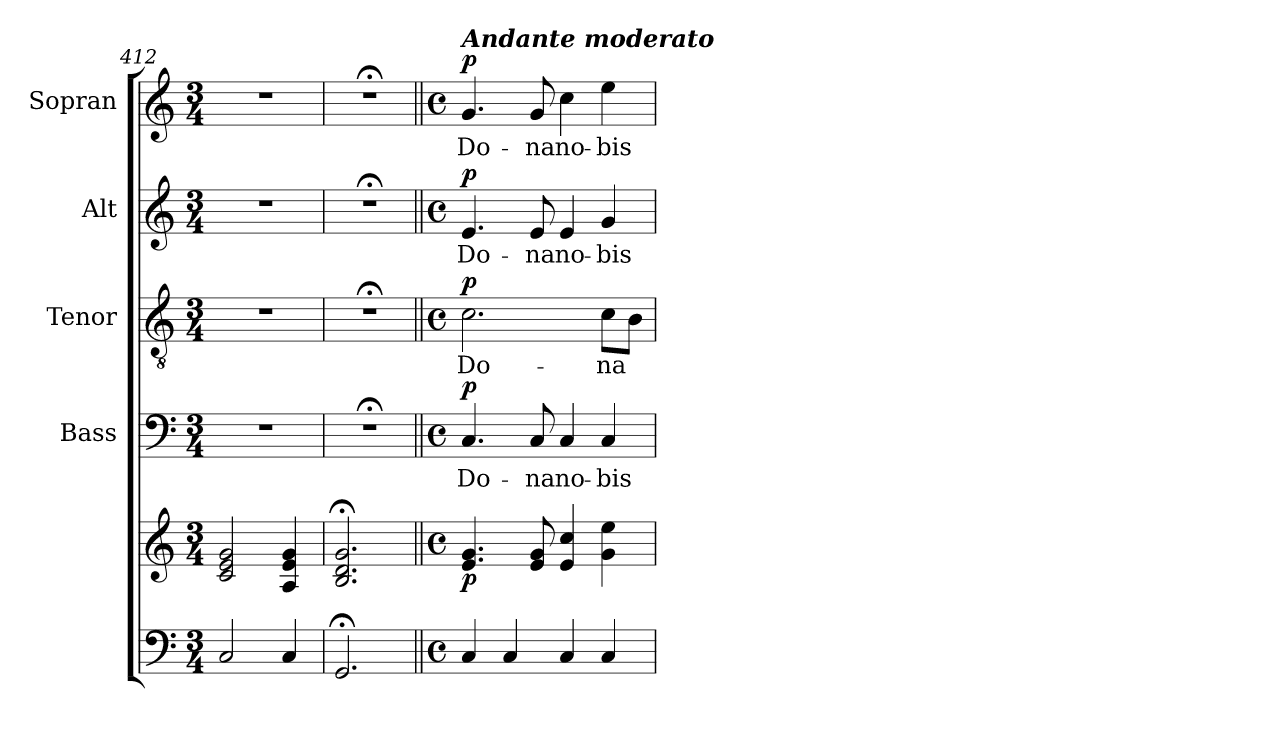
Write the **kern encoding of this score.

**kern	**kern	**dynam	**kern	**text	**dynam	**kern	**text	**dynam	**kern	**text	**dynam	**kern	**text	**dynam
*part5	*part5	*part5	*part4	*part4	*part4	*part3	*part3	*part3	*part2	*part2	*part2	*part1	*part1	*part1
*staff6	*staff5	*staff5/6	*staff4	*staff4	*staff4	*staff3	*staff3	*staff3	*staff2	*staff2	*staff2	*staff1	*staff1	*staff1
*	*	*	*I"Bass	*	*	*I"Tenor	*	*	*I"Alt	*	*	*I"Sopran	*	*
*	*	*	*I'B.	*	*	*I'T.	*	*	*I'A.	*	*	*I'S.	*	*
*clefF4	*clefG2	*	*clefF4	*	*	*clefGv2	*	*	*clefG2	*	*	*clefG2	*	*
*k[]	*k[]	*	*k[]	*	*	*k[]	*	*	*k[]	*	*	*k[]	*	*
*C:	*C:	*	*C:	*	*	*C:	*	*	*C:	*	*	*C:	*	*
*M3/4	*M3/4	*	*M3/4	*	*	*M3/4	*	*	*M3/4	*	*	*M3/4	*	*
=412	=412	=412	=412	=412	=412	=412	=412	=412	=412	=412	=412	=412	=412	=412
2C/	2c/ 2e/ 2g/	.	2.r	.	.	2.r	.	.	2.r	.	.	2.r	.	.
4C/	4A/ 4e/ 4g/	.	.	.	.	.	.	.	.	.	.	.	.	.
=413	=413	=413	=413	=413	=413	=413	=413	=413	=413	=413	=413	=413	=413	=413
!	!	!	!LO:N:vis=1	!	!	!LO:N:vis=1	!	!	!LO:N:vis=1	!	!	!LO:N:vis=1	!	!
2.GG;</	2.B/;< 2.d/;< 2.g/;<	.	2.r;<	.	.	2.r;<	.	.	2.r;<	.	.	2.r;<	.	.
=414||	=414||	=414||	=414||	=414||	=414||	=414||	=414||	=414||	=414||	=414||	=414||	=414||	=414||	=414||
*M4/4	*M4/4	*	*M4/4	*	*	*M4/4	*	*	*M4/4	*	*	*M4/4	*	*
*met(c)	*met(c)	*	*met(c)	*	*	*met(c)	*	*	*met(c)	*	*	*met(c)	*	*
!	!	!	!	!	!	!	!	!	!	!	!	!LO:TX:a:Bi:t=Andante moderato	!	!
!	!	!LO:DY:b	!	!LO:LY:b	!LO:DY:a	!	!LO:LY:b	!LO:DY:a	!	!LO:LY:b	!LO:DY:a	!	!LO:LY:b	!LO:DY:a
4C/	4.e/ 4.g/	p	4.C/	Do-	p	2.c\	Do-	p	4.e/	Do-	p	4.g/	Do-	p
4C/	.	.	.	.	.	.	.	.	.	.	.	.	.	.
!	!	!	!	!LO:LY:b	!	!	!	!	!	!LO:LY:b	!	!	!LO:LY:b	!
.	8e/ 8g/	.	8C/	-na	.	.	.	.	8e/	-na	.	8g/	-na	.
!	!	!	!	!LO:LY:b	!	!	!	!	!	!LO:LY:b	!	!	!LO:LY:b	!
4C/	4e/ 4cc/	.	4C/	no-	.	.	.	.	4e/	no-	.	4cc\	no-	.
!	!	!	!	!LO:LY:b	!	!	!LO:LY:b	!	!	!LO:LY:b	!	!	!LO:LY:b	!
4C/	4g\ 4ee\	.	4C/	-bis	.	8c\L	-na	.	4g/	-bis	.	4ee\	-bis	.
.	.	.	.	.	.	8B\J	.	.	.	.	.	.	.	.
=	=	=	=	=	=	=	=	=	=	=	=	=	=	=
*-	*-	*-	*-	*-	*-	*-	*-	*-	*-	*-	*-	*-	*-	*-
